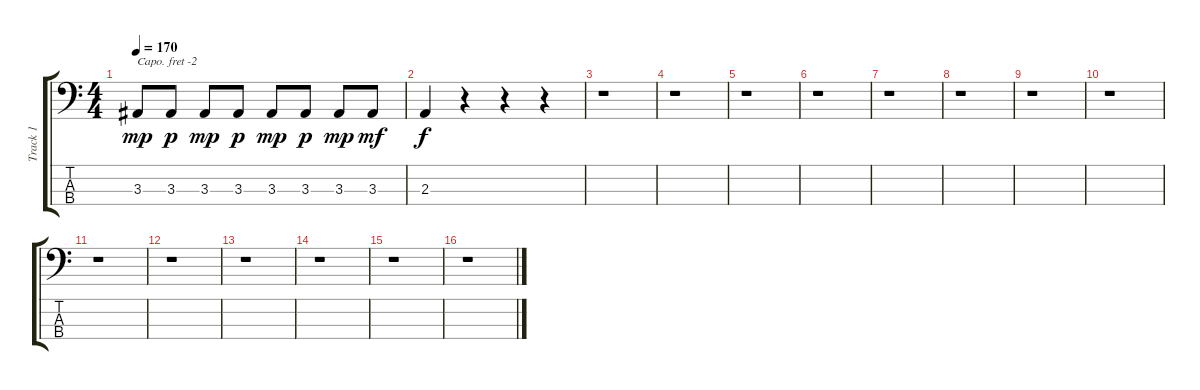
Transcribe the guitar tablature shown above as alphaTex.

\track ("Track 1" "Track 1") {instrument electricbasspick}
\staff {score tabs}
\capo -2
\tuning (G2 D2 A1 E1) {hide}
\ts (4 4)
\tempo 170
\clef f4
\ks c
3.3.8{dy mp} 3.3.8{dy p} 3.3.8{dy mp} 3.3.8{dy p} 3.3.8{dy mp} 3.3.8{dy p} 3.3.8{dy mp} 3.3.8{dy mf} |
2.3.4{dy f} r.4 r.4 r.4 |
r.1 |
r.1 |
r.1 |
r.1 |
r.1 |
r.1 |
r.1 |
r.1 |
r.1 |
r.1 |
r.1 |
r.1 |
r.1 |
r.1
